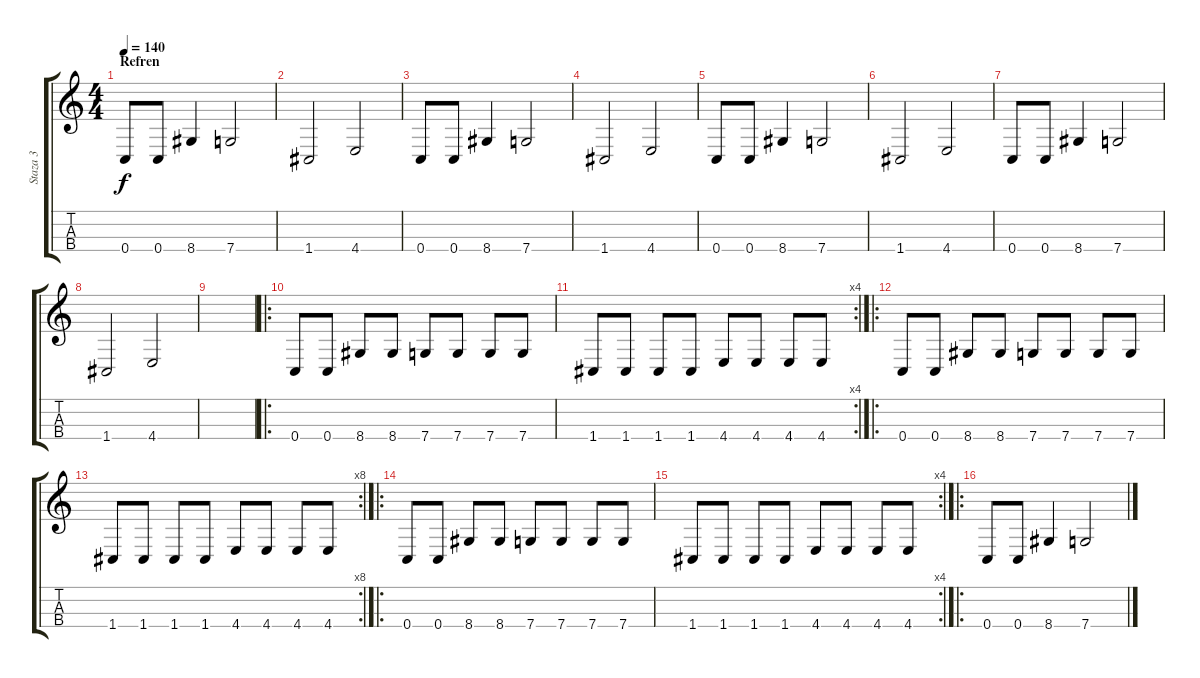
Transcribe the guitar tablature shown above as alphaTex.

\track ("Staza 3" "Staza 3") {instrument electricbasspick}
\staff {score tabs}
\tuning (F2 C3 G2 C2) {hide}
\ts (4 4)
\section ("" "Refren")
\tempo 140
\clef g2
\ks c
0.4.8{dy f} 0.4.8 8.4.4 7.4.2 |
1.4.2 4.4.2 |
0.4.8 0.4.8 8.4.4 7.4.2 |
1.4.2 4.4.2 |
0.4.8 0.4.8 8.4.4 7.4.2 |
1.4.2 4.4.2 |
0.4.8 0.4.8 8.4.4 7.4.2 |
1.4.2 4.4.2 |
|
\ro
0.4.8 0.4.8 8.4.8 8.4.8 7.4.8 7.4.8 7.4.8 7.4.8 |
\rc 4
1.4.8 1.4.8 1.4.8 1.4.8 4.4.8 4.4.8 4.4.8 4.4.8 |
\ro
0.4.8 0.4.8 8.4.8 8.4.8 7.4.8 7.4.8 7.4.8 7.4.8 |
\rc 8
1.4.8 1.4.8 1.4.8 1.4.8 4.4.8 4.4.8 4.4.8 4.4.8 |
\ro
0.4.8 0.4.8 8.4.8 8.4.8 7.4.8 7.4.8 7.4.8 7.4.8 |
\rc 4
1.4.8 1.4.8 1.4.8 1.4.8 4.4.8 4.4.8 4.4.8 4.4.8 |
\ro
0.4.8 0.4.8 8.4.4 7.4.2
